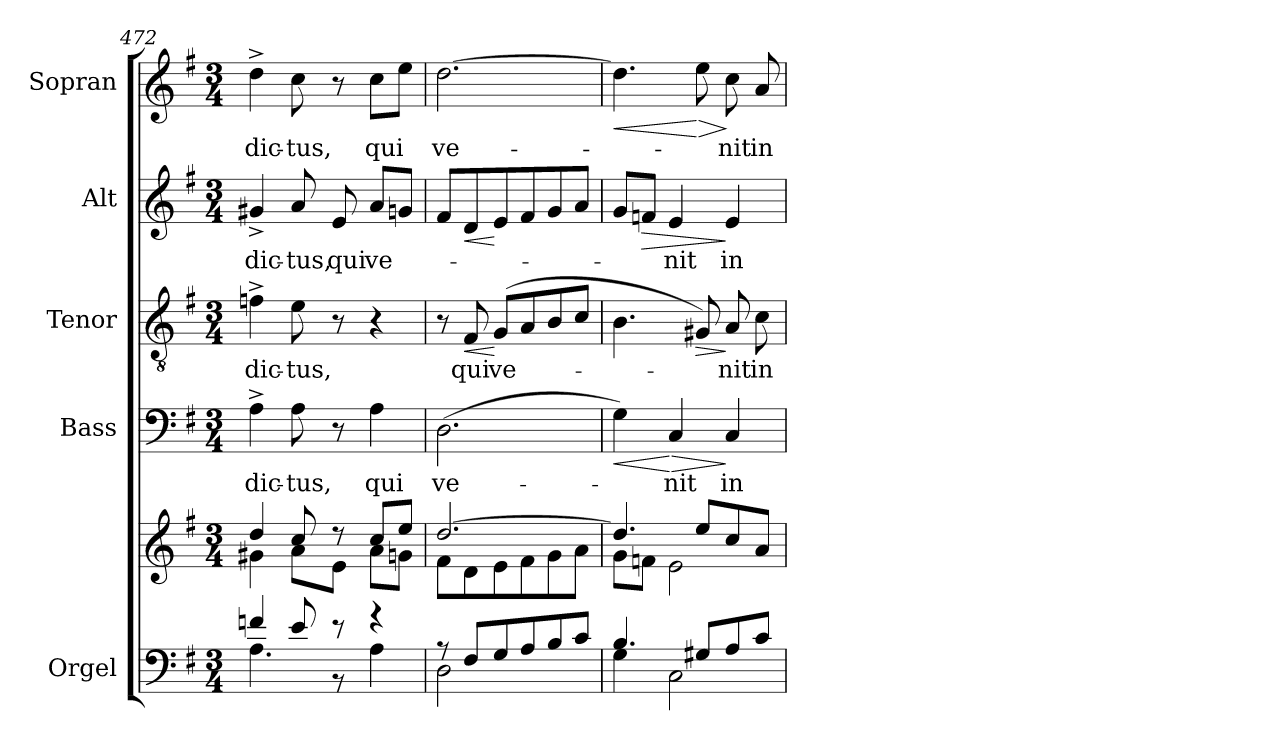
**kern	**kern	**kern	**text	**dynam	**kern	**text	**dynam	**kern	**text	**dynam	**kern	**text	**dynam
*part5	*part5	*part4	*part4	*part4	*part3	*part3	*part3	*part2	*part2	*part2	*part1	*part1	*part1
*staff6	*staff5	*staff4	*staff4	*staff4	*staff3	*staff3	*staff3	*staff2	*staff2	*staff2	*staff1	*staff1	*staff1
*I"Orgel	*	*I"Bass	*	*	*I"Tenor	*	*	*I"Alt	*	*	*I"Sopran	*	*
*I'Org.	*	*I'B.	*	*	*I'T.	*	*	*I'A.	*	*	*I'S.	*	*
*clefF4	*clefG2	*clefF4	*	*	*clefGv2	*	*	*clefG2	*	*	*clefG2	*	*
*k[f#]	*k[f#]	*k[f#]	*	*	*k[f#]	*	*	*k[f#]	*	*	*k[f#]	*	*
*G:	*G:	*G:	*	*	*G:	*	*	*G:	*	*	*G:	*	*
*M3/4	*M3/4	*M3/4	*	*	*M3/4	*	*	*M3/4	*	*	*M3/4	*	*
=472	=472	=472	=472	=472	=472	=472	=472	=472	=472	=472	=472	=472	=472
*^	*^	*	*	*	*	*	*	*	*	*	*	*	*
!	!	!	!	!	!LO:LY:b	!	!	!LO:LY:b	!	!	!LO:LY:b	!	!	!LO:LY:b	!
4fn/	4.A\	4dd/	4g#X\	4A^>\	-dic-	.	4fn^>\	-dic-	.	4g#X^>/	-dic-	.	4dd^>\	-dic-	.
!	!	!	!	!	!LO:LY:b	!	!	!LO:LY:b	!	!	!LO:LY:b	!	!	!LO:LY:b	!
8e/	.	8cc/	8a\L	8A\	-tus,	.	8e\	-tus,	.	8a/	-tus,	.	8cc\	-tus,	.
!	!	!	!	!	!	!	!	!	!	!	!LO:LY:b	!	!	!	!
8re	8r	8rcc	8e\J	8r	.	.	8r	.	.	8e/	qui	.	8r	.	.
!	!	!	!	!	!LO:LY:b	!	!	!	!	!	!LO:LY:b	!	!	!LO:LY:b	!
4rf	4A\	8cc/L	8a\L	4A\	qui	.	4r	.	.	8a/L	ve-	.	8cc\L	qui	.
.	.	8ee/J	8gn\J	.	.	.	.	.	.	8gn/J	.	.	8ee\J	.	.
=473	=473	=473	=473	=473	=473	=473	=473	=473	=473	=473	=473	=473	=473	=473	=473
!	!	!	!	!	!LO:LY:b	!	!	!	!	!	!	!	!	!LO:LY:b	!
8rA	2D\	[>2.dd/	8f#\L	(>2.D\	ve-	.	8r	.	.	8f#/L	.	.	[2.dd\	ve-	.
!	!	!	!	!	!	!	!	!LO:LY:b	!LO:HP:b	!	!	!LO:HP:b	!	!	!
8F#/L	.	.	8d\	.	.	.	8F#/	qui	<	8d/	.	<	.	.	.
!	!	!	!	!	!	!	!	!LO:LY:b	!	!	!	!	!	!	!
8G/	.	.	8e\	.	.	.	(<8G/L	ve-	[	8e/	.	[	.	.	.
8A/	.	.	8f#\	.	.	.	8A/	.	.	8f#/	.	.	.	.	.
8B/	4ryy	.	8g\	.	.	.	8B/	.	.	8g/	.	.	.	.	.
8c/J	.	.	8a\J	.	.	.	8c/J	.	.	8a/J	.	.	.	.	.
=474	=474	=474	=474	=474	=474	=474	=474	=474	=474	=474	=474	=474	=474	=474	=474
!	!	!	!	!	!	!LO:HP:b	!	!	!	!	!	!	!	!	!LO:HP:b
4.B/	4G\	4.dd/]	8g\L	4G\)	.	<	4.B\	.	.	8g/L	.	.	4.dd\]	.	<
!	!	!	!	!	!	!	!	!	!	!	!	!LO:HP:b	!	!	!
.	.	.	8fn\J	.	.	.	.	.	.	8fn/J	.	>	.	.	.
!	!	!	!	!	!LO:LY:b	!LO:HP:n=1:b	!	!	!	!	!LO:LY:b	!	!	!	!
.	2C\	.	2e\	4C/	-nit	[ >	.	.	.	4e/	-nit	.	.	.	.
!	!	!	!	!	!	!	!	!	!LO:HP:b	!	!	!	!	!	!LO:HP:n=1:b
8G#X/L	.	8ee/L	.	.	.	.	8G#X/)	.	>	.	.	.	8ee\	.	[ >
!	!	!	!	!	!LO:LY:b	!	!	!LO:LY:b	!	!	!LO:LY:b	!	!	!LO:LY:b	!
8A/	.	8cc/	.	4C/	in	]	8A/	-nit	]	4e/	in	]	8cc\	-nit	]
!	!	!	!	!	!	!	!	!LO:LY:b	!	!	!	!	!	!LO:LY:b	!
8c/J	.	8a/J	.	.	.	.	8c\	in	.	.	.	.	8a/	in	.
*v	*v	*	*	*	*	*	*	*	*	*	*	*	*	*	*
*	*v	*v	*	*	*	*	*	*	*	*	*	*	*	*
=	=	=	=	=	=	=	=	=	=	=	=	=	=
*-	*-	*-	*-	*-	*-	*-	*-	*-	*-	*-	*-	*-	*-
